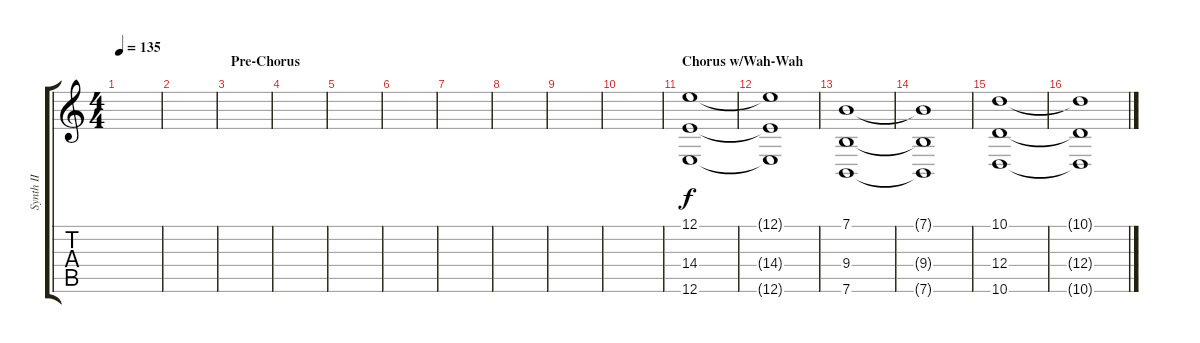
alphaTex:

\track ("Synth II" "Synth II") {instrument synthstrings2}
\staff {score tabs}
\tuning (E4 B3 G3 D3 A2 E2) {hide}
\ts (4 4)
\tempo 135
\clef g2
\ks c
|
|
\section ("" "Pre-Chorus")
|
|
|
|
|
|
|
|
\section ("" "Chorus w/Wah-Wah")
(12.1 14.4 12.6).1 |
(12.1{t} 14.4{t} 12.6{t}).1 |
(7.1 9.4 7.6).1 |
(7.1{t} 9.4{t} 7.6{t}).1 |
(10.1 12.4 10.6).1 |
(10.1{t} 12.4{t} 10.6{t}).1
